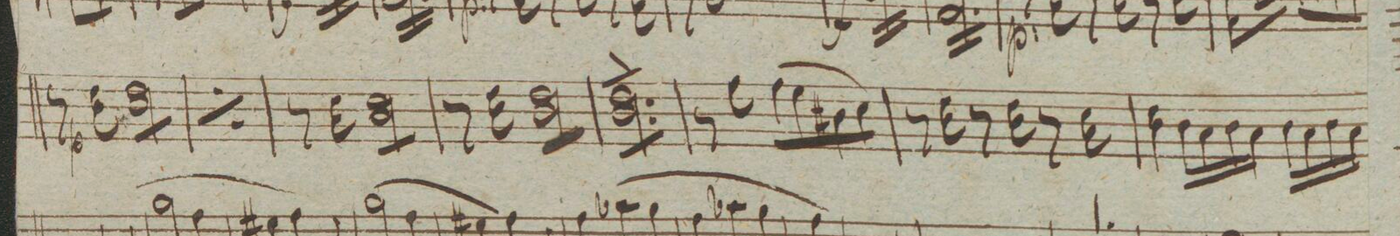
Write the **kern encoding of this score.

**kern	**dynam
*I"Alto Viola.	*
*clefC3	*
*k[]	*
*M3/4	*
8r	.
8e 8c\	p
*tremolo	*
8eL 8c\	.
8e 8c\	.
8e 8c\	.
8eJ 8c\	.
=92	=92
*rep	*
8r	.
8e 8c\	.
8eL 8c\	.
8e 8c\	.
8e 8c\	.
8eJ 8c\	.
*Xrep	*
=93	=93
8r	.
8d 8B\	.
8dL 8B\	.
8d 8B\	.
8d 8B\	.
8dJ 8B\	.
=94	=94
8r	.
8e 8c\	.
8eL 8c\	.
8e 8c\	.
8e 8c\	.
8eJ 8c\	.
=95	=95
8eL 8c^\	.
8e 8c\	.
8e 8c\	.
8e 8c\	.
8e 8c\	.
8eJ 8c\	.
*Xtremolo	*
=96	=96
8r	.
8g\	.
(8g\L	.
8f\	.
8c#X\	.
8d\J)	.
=97	=97
8r	.
8e 8c\	.
8r	.
8e 8c\	.
8r	.
8d 8B\	.
=98	=98
4e 4c\	.
16c\LL	.
16B\	.
16c\	.
16B\JJ	.
16c\LL	.
16B\	.
16c\	.
16B\JJ	.
=99	=99
*-	*-
